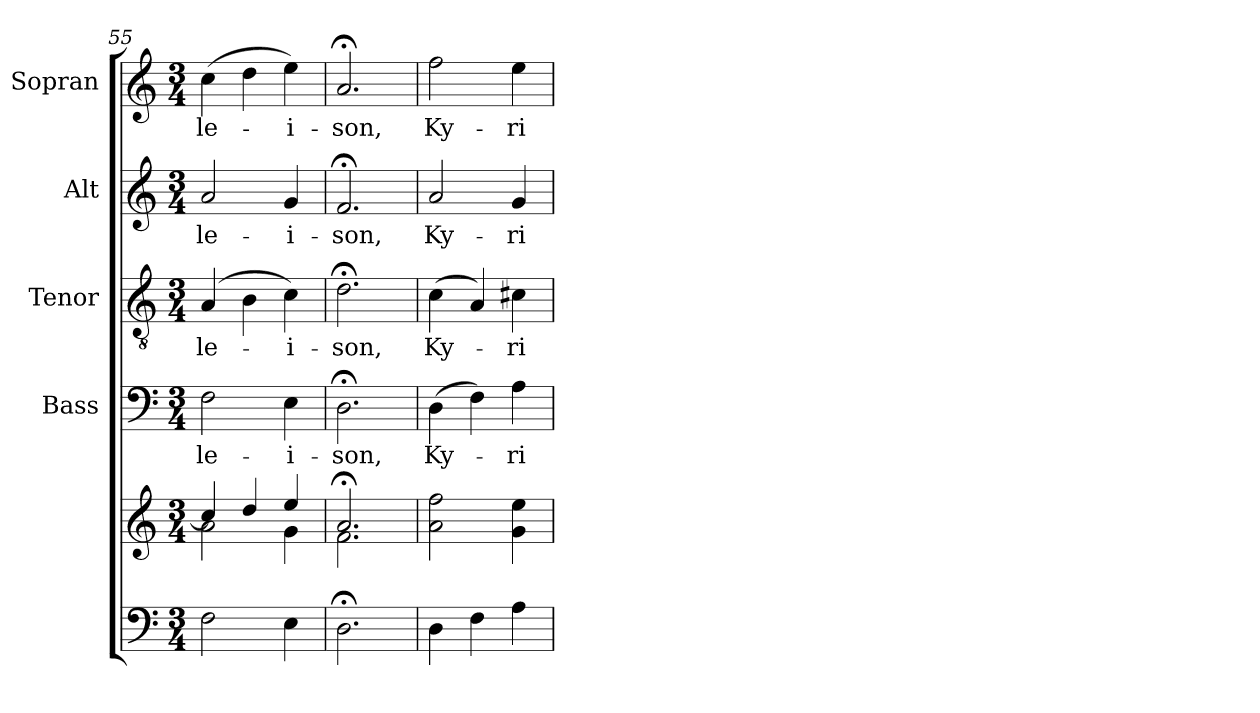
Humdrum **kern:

**kern	**kern	**kern	**text	**kern	**text	**kern	**text	**kern	**text
*part5	*part5	*part4	*part4	*part3	*part3	*part2	*part2	*part1	*part1
*staff6	*staff5	*staff4	*staff4	*staff3	*staff3	*staff2	*staff2	*staff1	*staff1
*	*	*I"Bass	*	*I"Tenor	*	*I"Alt	*	*I"Sopran	*
*	*	*I'B.	*	*I'T.	*	*I'A.	*	*I'S.	*
*clefF4	*clefG2	*clefF4	*	*clefGv2	*	*clefG2	*	*clefG2	*
*k[]	*k[]	*k[]	*	*k[]	*	*k[]	*	*k[]	*
*C:	*C:	*C:	*	*C:	*	*C:	*	*C:	*
*M3/4	*M3/4	*M3/4	*	*M3/4	*	*M3/4	*	*M3/4	*
=55	=55	=55	=55	=55	=55	=55	=55	=55	=55
*	*^	*	*	*	*	*	*	*	*
!	!	!	!	!LO:LY:b	!	!LO:LY:b	!	!LO:LY:b	!	!LO:LY:b
2F\	4cc/]	2a\	2F\	-le-	(4A/	-le-	2a/	-le-	(>4cc\	-le-
.	4dd/	.	.	.	4B\	.	.	.	4dd\	.
!	!	!	!	!LO:LY:b	!	!LO:LY:b	!	!LO:LY:b	!	!LO:LY:b
4E\	4ee/	4g\	4E\	-i-	4c\)	-i-	4g/	-i-	4ee\)	-i-
=56	=56	=56	=56	=56	=56	=56	=56	=56	=56	=56
!	!	!	!	!LO:LY:b	!	!LO:LY:b	!	!LO:LY:b	!	!LO:LY:b
2.D;<\	2.a;</	2.f\	2.D;<\	-son,	2.d;<\	-son,	2.f;</	-son,	2.a;</	-son,
=57	=57	=57	=57	=57	=57	=57	=57	=57	=57	=57
!	!	!	!	!LO:LY:b	!	!LO:LY:b	!	!LO:LY:b	!	!LO:LY:b
*	*v	*v	*	*	*	*	*	*	*	*
4D\	2a\ 2ff\	(>4D\	Ky-	(>4c\	Ky-	2a/	Ky-	2ff\	Ky-
4F\	.	4F\)	.	4A/)	.	.	.	.	.
!	!	!	!LO:LY:b	!	!LO:LY:b	!	!LO:LY:b	!	!LO:LY:b
4A\	4g\ 4ee\	4A\	-ri-	4c#X\	-ri-	4g/	-ri-	4ee\	-ri-
=	=	=	=	=	=	=	=	=	=
*-	*-	*-	*-	*-	*-	*-	*-	*-	*-
